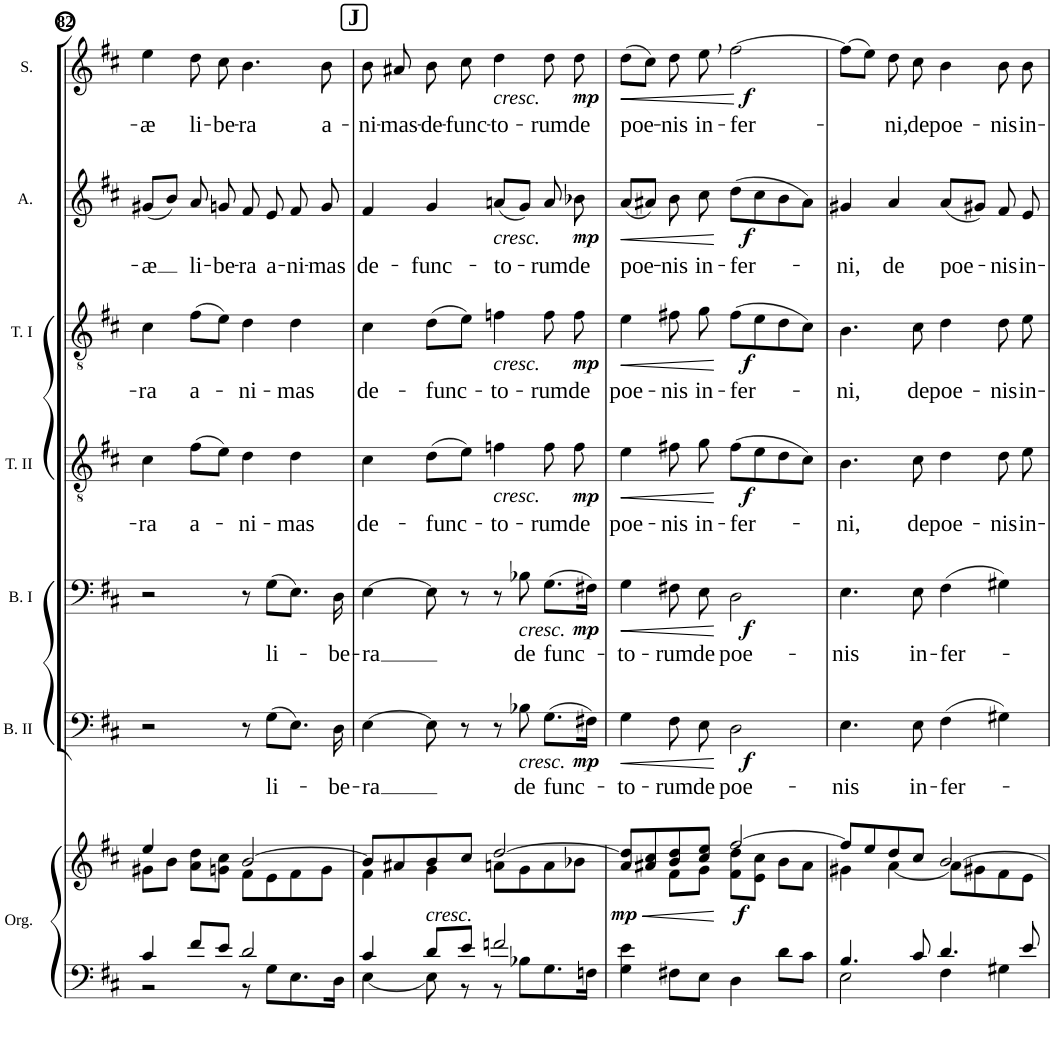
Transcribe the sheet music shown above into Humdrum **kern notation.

**kern	**kern	**dynam	**kern	**text	**dynam	**kern	**text	**dynam	**kern	**text	**dynam	**kern	**text	**dynam	**kern	**text	**dynam	**kern	**text	**dynam
*part7	*part7	*part7	*part6	*part6	*part6	*part5	*part5	*part5	*part4	*part4	*part4	*part3	*part3	*part3	*part2	*part2	*part2	*part1	*part1	*part1
*staff8	*staff7	*staff7/8	*staff6	*staff6	*staff6	*staff5	*staff5	*staff5	*staff4	*staff4	*staff4	*staff3	*staff3	*staff3	*staff2	*staff2	*staff2	*staff1	*staff1	*staff1
*I"Orgue	*	*	*I"Basses II	*	*	*I"Basses I	*	*	*I"Ténors II	*	*	*I"Ténors I	*	*	*I"Altos	*	*	*I"Sopranos	*	*
*I'Org.	*	*	*I'B. II	*	*	*I'B. I	*	*	*I'T. II	*	*	*I'T. I	*	*	*I'A.	*	*	*I'S.	*	*
!!LO:PB:g=z
*clefF4	*clefG2	*	*clefF4	*	*	*clefF4	*	*	*clefGv2	*	*	*clefGv2	*	*	*clefG2	*	*	*clefG2	*	*
*k[f#c#]	*k[f#c#]	*	*k[f#c#]	*	*	*k[f#c#]	*	*	*k[f#c#]	*	*	*k[f#c#]	*	*	*k[f#c#]	*	*	*k[f#c#]	*	*
*M4/4	*M4/4	*	*M4/4	*	*	*M4/4	*	*	*M4/4	*	*	*M4/4	*	*	*M4/4	*	*	*M4/4	*	*
*met(c)	*met(c)	*	*met(c)	*	*	*met(c)	*	*	*met(c)	*	*	*met(c)	*	*	*met(c)	*	*	*met(c)	*	*
=82	=82	=82	=82	=82	=82	=82	=82	=82	=82	=82	=82	=82	=82	=82	=82	=82	=82	=82	=82	=82
*^	*^	*	*	*	*	*	*	*	*	*	*	*	*	*	*	*	*	*	*	*
!	!	!	!	!	!	!	!	!	!	!	!	!LO:LY:b	!	!	!LO:LY:b	!	!	!LO:LY:b	!	!	!LO:LY:b	!
4c#/	2r	4ee/	8g#X\L	.	2r	.	.	2r	.	.	4c#\	-ra	.	4c#\	-ra	.	(8g#X/L	-æ	.	4ee\	-æ	.
.	.	.	8b\J	.	.	.	.	.	.	.	.	.	.	.	.	.	8b/J)	.	.	.	.	.
!	!	!	!	!	!	!	!	!	!	!	!	!LO:LY:b	!	!	!LO:LY:b	!	!	!LO:LY:b	!	!	!LO:LY:b	!
8f#/L	.	4ryy	8a\ 8dd\L	.	.	.	.	.	.	.	(8f#\L	a-	.	(8f#\L	a-	.	8a/	li-	.	8dd\	li-	.
!	!	!	!	!	!	!	!	!	!	!	!	!	!	!	!	!	!	!LO:LY:b	!	!	!LO:LY:b	!
8e/J	.	.	8gn\ 8cc#\J	.	.	.	.	.	.	.	8e\J)	.	.	8e\J)	.	.	8gn/	-be-	.	8cc#\	-be-	.
!	!	!	!	!	!	!	!	!	!	!	!	!LO:LY:b	!	!	!LO:LY:b	!	!	!LO:LY:b	!	!	!LO:LY:b	!
2d/	8r	[2b/	8f#\L	.	8r	.	.	8r	.	.	4d\	-ni-	.	4d\	-ni-	.	8f#/	-ra	.	4.b\	-ra	.
!	!	!	!	!	!	!LO:LY:b	!	!	!LO:LY:b	!	!	!	!	!	!	!	!	!LO:LY:b	!	!	!	!
.	8G\L	.	8e\	.	(8G\L	li-	.	(8G\L	li-	.	.	.	.	.	.	.	8e/	a-	.	.	.	.
!	!	!	!	!	!	!	!	!	!	!	!	!LO:LY:b	!	!	!LO:LY:b	!	!	!LO:LY:b	!	!	!	!
.	8.E\	.	8f#\	.	8.E\J)	.	.	8.E\J)	.	.	4d\	-mas	.	4d\	-mas	.	8f#/	-ni-	.	.	.	.
!	!	!	!	!	!	!	!	!	!	!	!	!	!	!	!	!	!	!LO:LY:b	!	!	!LO:LY:b	!
.	.	.	8g\J	.	.	.	.	.	.	.	.	.	.	.	.	.	8g/	-mas	.	8b\	a-	.
!	!	!	!	!	!	!LO:LY:b	!	!	!LO:LY:b	!	!	!	!	!	!	!	!	!	!	!	!	!
.	16D\Jk	.	.	.	16D\	-be-	.	16D\	-be-	.	.	.	.	.	.	.	.	.	.	.	.	.
=83	=83	=83	=83	=83	=83	=83	=83	=83	=83	=83	=83	=83	=83	=83	=83	=83	=83	=83	=83	=83	=83	=83
!	!	!	!	!	!	!LO:LY:b	!	!	!LO:LY:b	!	!	!LO:LY:b	!	!	!LO:LY:b	!	!	!LO:LY:b	!	!	!LO:LY:b	!
4c#/	[4E\	8b/L]	4f#\	.	[4E\	-ra	.	[4E\	-ra	.	4c#\	de-	.	4c#\	de-	.	4f#/	de-	.	8b\	-ni-	.
!	!	!	!	!	!	!	!	!	!	!	!	!	!	!	!	!	!	!	!	!	!LO:LY:b	!
.	.	8a#X/	.	.	.	.	.	.	.	.	.	.	.	.	.	.	.	.	.	8a#X/	-mas-	.
!	!	!LO:TX:b:i:t=cresc.	!	!	!	!	!	!	!	!	!	!	!	!	!	!	!	!	!	!	!	!
!	!	!	!	!	!	!	!	!	!	!	!	!LO:LY:b	!	!	!LO:LY:b	!	!	!LO:LY:b	!	!	!LO:LY:b	!
8d/L	8E\]	8b/	4g\	.	8E\]	.	.	8E\]	.	.	(8d\L	-func-	.	(8d\L	-func-	.	4g/	-func-	.	8b\	de-	.
!	!	!	!	!	!	!	!	!	!	!	!	!	!	!	!	!	!	!	!	!	!LO:LY:b	!
8e/J	8r	8cc#/J	.	.	8r	.	.	8r	.	.	8e\J)	.	.	8e\J)	.	.	.	.	.	8cc#\	-func-	.
!	!	!	!	!	!	!	!	!	!	!	!	!	!	!	!	!	!	!	!	!LO:TX:b:i:t=cresc.	!	!
!	!	!	!	!	!	!	!	!	!	!	!	!	!	!	!	!	!LO:TX:b:i:t=cresc.	!	!	!	!	!
!	!	!	!	!	!	!	!	!	!	!	!	!	!	!LO:TX:b:i:t=cresc.	!	!	!	!	!	!	!	!
!	!	!	!	!	!	!	!	!	!	!	!LO:TX:b:i:t=cresc.	!	!	!	!	!	!	!	!	!	!	!
!	!	!	!	!	!	!	!	!	!	!	!	!LO:LY:b	!	!	!LO:LY:b	!	!	!LO:LY:b	!	!	!LO:LY:b	!
2fn/	8r	[2dd/	8an\L	.	8r	.	.	8r	.	.	4fn\	-to-	.	4fn\	-to-	.	(8an/L	-to-	.	4dd\	-to-	.
!	!	!	!	!	!	!	!	!LO:TX:b:i:t=cresc.	!	!	!	!	!	!	!	!	!	!	!	!	!	!
!	!	!	!	!	!LO:TX:b:i:t=cresc.	!	!	!	!	!	!	!	!	!	!	!	!	!	!	!	!	!
!	!	!	!	!	!	!LO:LY:b	!	!	!LO:LY:b	!	!	!	!	!	!	!	!	!	!	!	!	!
.	8B-X\L	.	8g\	.	8B-X\	de	.	8B-X\	de	.	.	.	.	.	.	.	8g/J)	.	.	.	.	.
!	!	!	!	!	!	!LO:LY:b	!	!	!LO:LY:b	!	!	!LO:LY:b	!	!	!LO:LY:b	!	!	!LO:LY:b	!	!	!LO:LY:b	!
.	8.G\	.	8a\	.	(8.G\L	func-	.	(8.G\L	func-	.	8f\	-rum	.	8f\	-rum	.	8a/	-rum	.	8dd\	-rum	.
!	!	!	!	!	!	!	!	!	!	!	!	!LO:LY:b	!	!	!LO:LY:b	!	!	!LO:LY:b	!	!	!LO:LY:b	!
.	.	.	8b-X\J	.	.	.	.	.	.	.	8f\	de	.	8f\	de	.	8b-X\	de	.	8dd\	de	.
.	16Fn\Jk	.	.	.	16F#X\Jk)	.	.	16F#X\Jk)	.	.	.	.	.	.	.	.	.	.	.	.	.	.
=84	=84	=84	=84	=84	=84	=84	=84	=84	=84	=84	=84	=84	=84	=84	=84	=84	=84	=84	=84	=84	=84	=84
!	!	!	!	!LO:HP:b	!	!LO:LY:b	!LO:HP:b	!	!LO:LY:b	!LO:HP:b	!	!LO:LY:b	!LO:HP:b	!	!LO:LY:b	!LO:HP:b	!	!LO:LY:b	!LO:HP:b	!	!LO:LY:b	!LO:HP:b
!	!	!	!	!LO:DY:n=1:b	!	!	!LO:DY:n=1:b	!	!	!LO:DY:n=1:b	!	!	!LO:DY:n=1:b	!	!	!LO:DY:n=1:b	!	!	!LO:DY:n=1:b	!	!	!LO:DY:n=1:b
4e\	4G\	8a/ 8dd/]L	4ryy	< mp	4G\	to-	< mp	4G\	to-	< mp	4e\	poe-	< mp	4e\	poe-	< mp	(8a/L	poe-	< mp	(8dd\L	poe-	< mp
.	.	8a#X/ 8cc#/	.	.	.	.	.	.	.	.	.	.	.	.	.	.	8a#X/J)	.	.	8cc#\J)	.	.
!	!	!	!	!	!	!LO:LY:b	!	!	!LO:LY:b	!	!	!LO:LY:b	!	!	!LO:LY:b	!	!	!LO:LY:b	!	!	!LO:LY:b	!
2.ryy	8F#X\L	8b/ 8dd/	8f#\L	.	8F#\	-rum	.	8F#X\	-rum	.	8f#X\	-nis	.	8f#X\	-nis	.	8b\	-nis	.	8dd\	-nis	.
!	!	!	!	!	!	!LO:LY:b	!	!	!LO:LY:b	!	!	!LO:LY:b	!	!	!LO:LY:b	!	!	!LO:LY:b	!	!	!LO:LY:b	!
.	8E\J	8cc#/ 8ee/J	8g\J	.	8E\	de	.	8E\	de	.	8g\	in-	.	8g\	in-	.	8cc#\	in-	.	8ee,\	in-	.
!	!	!	!	!LO:DY:n=2:b	!	!LO:LY:b	!LO:DY:n=2:b	!	!LO:LY:b	!LO:DY:n=2:b	!	!LO:LY:b	!LO:DY:n=2:b	!	!LO:LY:b	!LO:DY:n=2:b	!	!LO:LY:b	!LO:DY:n=2:b	!	!LO:LY:b	!LO:DY:n=2:b
.	4D\	[2ff#/	8f#\ 8dd\L	[ f	2D\	poe-	[ f	2D\	poe-	[ f	(8f#\L	-fer-	[ f	(8f#\L	-fer-	[ f	(8dd\L	-fer-	[ f	[2ff#\	-fer-	[ f
.	.	.	8e\ 8cc#\J	.	.	.	.	.	.	.	8e\	.	.	8e\	.	.	8cc#\	.	.	.	.	.
.	8d\L	.	8b\L	.	.	.	.	.	.	.	8d\	.	.	8d\	.	.	8b\	.	.	.	.	.
.	8c#\J	.	8a#\J	.	.	.	.	.	.	.	8c#\J)	.	.	8c#\J)	.	.	8a#\J)	.	.	.	.	.
=85	=85	=85	=85	=85	=85	=85	=85	=85	=85	=85	=85	=85	=85	=85	=85	=85	=85	=85	=85	=85	=85	=85
!	!	!	!	!	!	!LO:LY:b	!	!	!LO:LY:b	!	!	!LO:LY:b	!	!	!LO:LY:b	!	!	!LO:LY:b	!	!	!	!
4.B/	2E\	8ff#/L]	4g#X\	.	4.E\	-nis	.	4.E\	-nis	.	4.B\	-ni,	.	4.B\	-ni,	.	4g#X/	-ni,	.	(8ff#\L]	.	.
.	.	8ee/	.	.	.	.	.	.	.	.	.	.	.	.	.	.	.	.	.	8ee\J)	.	.
!	!	!	!	!	!	!	!	!	!	!	!	!	!	!	!	!	!	!LO:LY:b	!	!	!LO:LY:b	!
.	.	8dd/	[4a\	.	.	.	.	.	.	.	.	.	.	.	.	.	4a/	de	.	8dd\	-ni,	.
!	!	!	!	!	!	!LO:LY:b	!	!	!LO:LY:b	!	!	!LO:LY:b	!	!	!LO:LY:b	!	!	!	!	!	!LO:LY:b	!
8c#/	.	8cc#/J	.	.	8E\	in-	.	8E\	in-	.	8c#\	de	.	8c#\	de	.	.	.	.	8cc#\	de	.
!	!	!	!	!	!	!LO:LY:b	!	!	!LO:LY:b	!	!	!LO:LY:b	!	!	!LO:LY:b	!	!	!LO:LY:b	!	!	!LO:LY:b	!
4.d/	4F#\	[2b/	8a\L]	.	(4F#\	-fer-	.	(4F#\	-fer-	.	4d\	poe-	.	4d\	poe-	.	(8a/L	poe-	.	4b\	poe-	.
.	.	.	8g#X\	.	.	.	.	.	.	.	.	.	.	.	.	.	8g#X/J)	.	.	.	.	.
!	!	!	!	!	!	!	!	!	!	!	!	!LO:LY:b	!	!	!LO:LY:b	!	!	!LO:LY:b	!	!	!LO:LY:b	!
.	4G#X\	.	8f#\	.	4G#X\)	.	.	4G#X\)	.	.	8d\	-nis	.	8d\	-nis	.	8f#/	-nis	.	8b\	-nis	.
!	!	!	!	!	!	!	!	!	!	!	!	!LO:LY:b	!	!	!LO:LY:b	!	!	!LO:LY:b	!	!	!LO:LY:b	!
8e/	.	.	8e\J	.	.	.	.	.	.	.	8e\	in-	.	8e\	in-	.	8e/	in-	.	8b\	in-	.
*v	*v	*	*	*	*	*	*	*	*	*	*	*	*	*	*	*	*	*	*	*	*	*
*	*v	*v	*	*	*	*	*	*	*	*	*	*	*	*	*	*	*	*	*	*	*
=	=	=	=	=	=	=	=	=	=	=	=	=	=	=	=	=	=	=	=	=
*-	*-	*-	*-	*-	*-	*-	*-	*-	*-	*-	*-	*-	*-	*-	*-	*-	*-	*-	*-	*-
